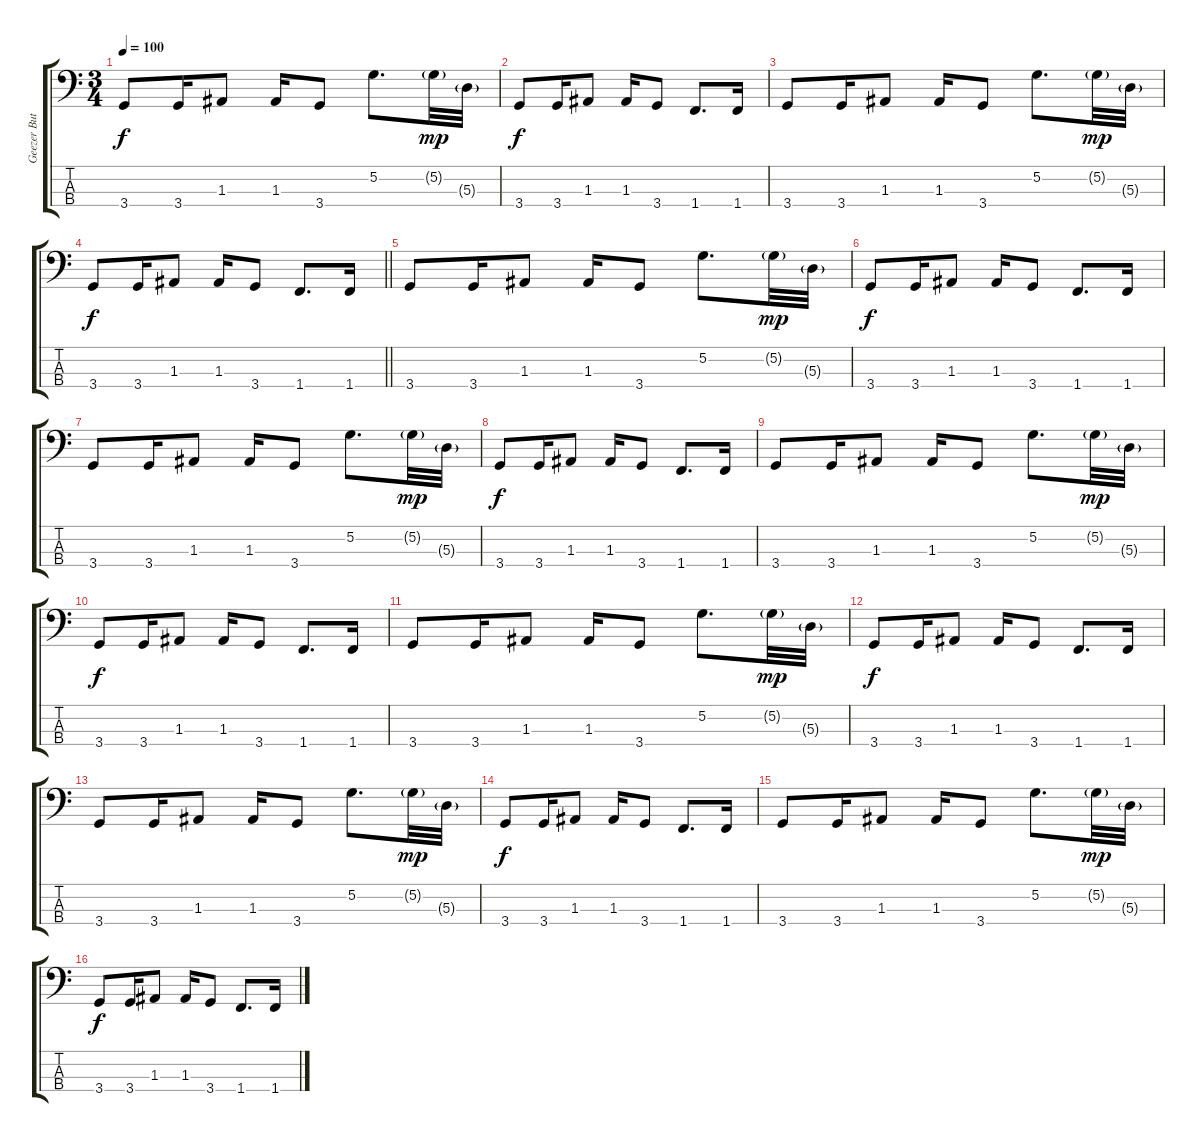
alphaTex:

\track ("Geezer Butler - Bass" "Geezer But") {instrument electricbassfinger}
\staff {score tabs}
\tuning (G2 D2 A1 E1) {hide}
\ts (3 4)
\tempo 100
\clef f4
\ks c
3.4.8{dy f} 3.4.16 1.3.8 1.3.16 3.4.8 5.2.8{d} 5.2{g}.32{dy mp} 5.3{g}.32 |
3.4.8{dy f} 3.4.16 1.3.8 1.3.16 3.4.8 1.4.8{d} 1.4.16 |
3.4.8 3.4.16 1.3.8 1.3.16 3.4.8 5.2.8{d} 5.2{g}.32{dy mp} 5.3{g}.32 |
\barLineRight lightlight
3.4.8{dy f} 3.4.16 1.3.8 1.3.16 3.4.8 1.4.8{d} 1.4.16 |
\section ("" "")
3.4.8 3.4.16 1.3.8 1.3.16 3.4.8 5.2.8{d} 5.2{g}.32{dy mp} 5.3{g}.32 |
3.4.8{dy f} 3.4.16 1.3.8 1.3.16 3.4.8 1.4.8{d} 1.4.16 |
3.4.8 3.4.16 1.3.8 1.3.16 3.4.8 5.2.8{d} 5.2{g}.32{dy mp} 5.3{g}.32 |
3.4.8{dy f} 3.4.16 1.3.8 1.3.16 3.4.8 1.4.8{d} 1.4.16 |
3.4.8 3.4.16 1.3.8 1.3.16 3.4.8 5.2.8{d} 5.2{g}.32{dy mp} 5.3{g}.32 |
3.4.8{dy f} 3.4.16 1.3.8 1.3.16 3.4.8 1.4.8{d} 1.4.16 |
3.4.8 3.4.16 1.3.8 1.3.16 3.4.8 5.2.8{d} 5.2{g}.32{dy mp} 5.3{g}.32 |
3.4.8{dy f} 3.4.16 1.3.8 1.3.16 3.4.8 1.4.8{d} 1.4.16 |
3.4.8 3.4.16 1.3.8 1.3.16 3.4.8 5.2.8{d} 5.2{g}.32{dy mp} 5.3{g}.32 |
3.4.8{dy f} 3.4.16 1.3.8 1.3.16 3.4.8 1.4.8{d} 1.4.16 |
3.4.8 3.4.16 1.3.8 1.3.16 3.4.8 5.2.8{d} 5.2{g}.32{dy mp} 5.3{g}.32 |
3.4.8{dy f} 3.4.16 1.3.8 1.3.16 3.4.8 1.4.8{d} 1.4.16
